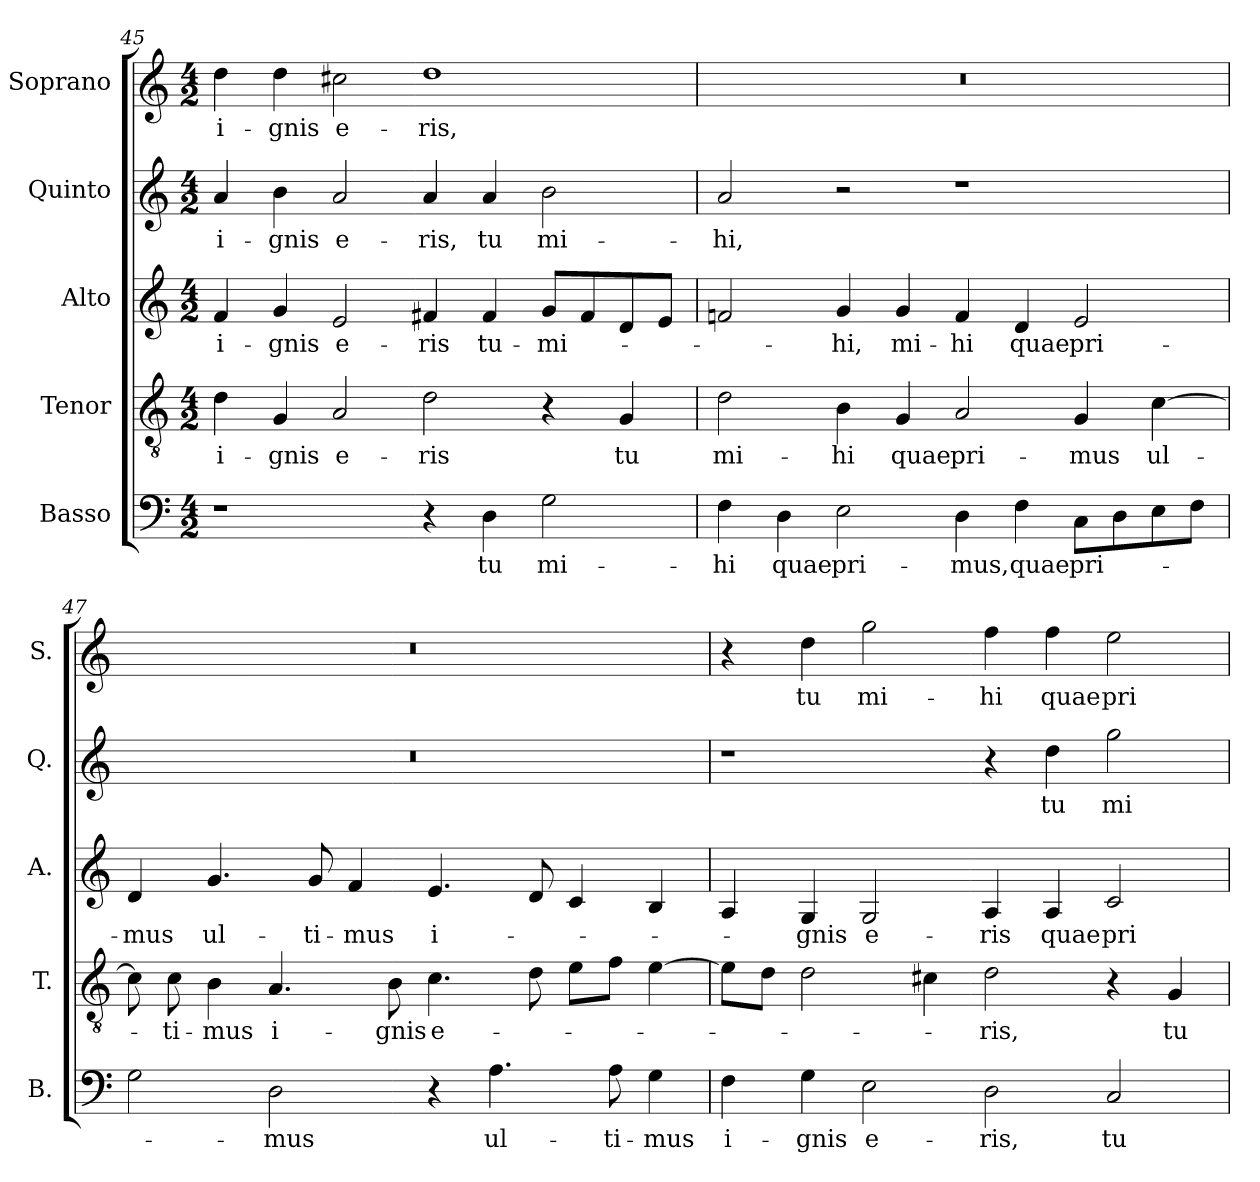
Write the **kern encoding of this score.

**kern	**text	**kern	**text	**kern	**text	**kern	**text	**kern	**text
*part5	*part5	*part4	*part4	*part3	*part3	*part2	*part2	*part1	*part1
*staff5	*staff5	*staff4	*staff4	*staff3	*staff3	*staff2	*staff2	*staff1	*staff1
*I"Basso	*	*I"Tenor	*	*I"Alto	*	*I"Quinto	*	*I"Soprano	*
*I'B.	*	*I'T.	*	*I'A.	*	*I'Q.	*	*I'S.	*
*clefF4	*	*clefGv2	*	*clefG2	*	*clefG2	*	*clefG2	*
*	*	*ITrd7c12	*	*	*	*	*	*	*
*k[]	*	*k[]	*	*k[]	*	*k[]	*	*k[]	*
*C:	*	*C:	*	*C:	*	*C:	*	*C:	*
*M4/2	*	*M4/2	*	*M4/2	*	*M4/2	*	*M4/2	*
=45	=45	=45	=45	=45	=45	=45	=45	=45	=45
!	!	!	!LO:LY:b:color=#000000	!	!	!	!	!	!
!	!	!	!	!	!LO:LY:b:color=#000000	!	!	!	!
!	!	!	!	!	!	!	!LO:LY:b:color=#000000	!	!
!	!	!	!	!	!	!	!	!	!LO:LY:b:color=#000000
1r	.	4Di\	i-	4fi/	i-	4ai/	i-	4ddi\	i-
!	!	!	!LO:LY:b:color=#000000	!	!	!	!	!	!
!	!	!	!	!	!LO:LY:b:color=#000000	!	!	!	!
!	!	!	!	!	!	!	!LO:LY:b:color=#000000	!	!
!	!	!	!	!	!	!	!	!	!LO:LY:b:color=#000000
.	.	4GGi/	-gnis	4gi/	-gnis	4bi\	-gnis	4ddi\	-gnis
!	!	!	!LO:LY:b:color=#000000	!	!	!	!	!	!
!	!	!	!	!	!LO:LY:b:color=#000000	!	!	!	!
!	!	!	!	!	!	!	!LO:LY:b:color=#000000	!	!
!	!	!	!	!	!	!	!	!	!LO:LY:b:color=#000000
.	.	2AAi/	e-	2ei/	e-	2ai/	e-	2cc#Xi\	e-
!	!	!	!LO:LY:b:color=#000000	!	!	!	!	!	!
!	!	!	!	!	!LO:LY:b:color=#000000	!	!	!	!
!	!	!	!	!	!	!	!LO:LY:b:color=#000000	!	!
!	!	!	!	!	!	!	!	!	!LO:LY:b:color=#000000
4r	.	2Di\	-ris	4f#Xi/	-ris	4ai/	-ris,	1ddi	-ris,
!	!LO:LY:b:color=#000000	!	!	!	!	!	!	!	!
!	!	!	!	!	!LO:LY:b:color=#000000	!	!	!	!
!	!	!	!	!	!	!	!LO:LY:b:color=#000000	!	!
4Di\	tu	.	.	4f#i/	tu-	4ai/	tu	.	.
!	!LO:LY:b:color=#000000	!	!	!	!	!	!	!	!
!	!	!	!	!	!LO:LY:b:color=#000000	!	!	!	!
!	!	!	!	!	!	!	!LO:LY:b:color=#000000	!	!
2Gi\	mi-	4r	.	8gi/L	-mi-	2bi\	mi-	.	.
.	.	.	.	8f#i/	.	.	.	.	.
!	!	!	!LO:LY:b:color=#000000	!	!	!	!	!	!
.	.	4GGi/	tu	8di/	.	.	.	.	.
.	.	.	.	8ei/J	.	.	.	.	.
!!LO:LB:g=z
=46	=46	=46	=46	=46	=46	=46	=46	=46	=46
!	!LO:LY:b:color=#000000	!	!	!	!	!	!	!	!
!	!	!	!LO:LY:b:color=#000000	!	!	!	!	!	!
!	!	!	!	!	!	!	!LO:LY:b:color=#000000	!LO:N:vis=1	!
4Fi\	-hi	2Di\	mi-	2fni/	.	2ai/	-hi,	0r	.
!	!LO:LY:b:color=#000000	!	!	!	!	!	!	!	!
4Di\	quae	.	.	.	.	.	.	.	.
!	!LO:LY:b:color=#000000	!	!	!	!	!	!	!	!
!	!	!	!LO:LY:b:color=#000000	!	!	!	!	!	!
!	!	!	!	!	!LO:LY:b:color=#000000	!	!	!	!
2Ei\	pri-	4BBi\	-hi	4gi/	-hi,	2r	.	.	.
!	!	!	!LO:LY:b:color=#000000	!	!	!	!	!	!
!	!	!	!	!	!LO:LY:b:color=#000000	!	!	!	!
.	.	4GGi/	quae	4gi/	mi-	.	.	.	.
!	!LO:LY:b:color=#000000	!	!	!	!	!	!	!	!
!	!	!	!LO:LY:b:color=#000000	!	!	!	!	!	!
!	!	!	!	!	!LO:LY:b:color=#000000	!	!	!	!
4Di\	-mus,	2AAi/	pri-	4fi/	-hi	1r	.	.	.
!	!LO:LY:b:color=#000000	!	!	!	!	!	!	!	!
!	!	!	!	!	!LO:LY:b:color=#000000	!	!	!	!
4Fi\	quae	.	.	4di/	quae	.	.	.	.
!	!LO:LY:b:color=#000000	!	!	!	!	!	!	!	!
!	!	!	!LO:LY:b:color=#000000	!	!	!	!	!	!
!	!	!	!	!	!LO:LY:b:color=#000000	!	!	!	!
8Ci\L	pri-	4GGi/	-mus	2ei/	pri-	.	.	.	.
8Di\	.	.	.	.	.	.	.	.	.
!	!	!	!LO:LY:b:color=#000000	!	!	!	!	!	!
8Ei\	.	[4Ci\	ul-	.	.	.	.	.	.
8Fi\J	.	.	.	.	.	.	.	.	.
=47	=47	=47	=47	=47	=47	=47	=47	=47	=47
!	!	!	!	!	!LO:LY:b:color=#000000	!LO:N:vis=1	!	!LO:N:vis=1	!
2Gi\	.	8Ci\]	.	4di/	-mus	0r	.	0r	.
!	!	!	!LO:LY:b:color=#000000	!	!	!	!	!	!
.	.	8Ci\	-ti-	.	.	.	.	.	.
!	!	!	!LO:LY:b:color=#000000	!	!	!	!	!	!
!	!	!	!	!	!LO:LY:b:color=#000000	!	!	!	!
.	.	4BBi\	-mus	4.gi/	ul-	.	.	.	.
!	!LO:LY:b:color=#000000	!	!	!	!	!	!	!	!
!	!	!	!LO:LY:b:color=#000000	!	!	!	!	!	!
2Di\	-mus	4.AAi/	i-	.	.	.	.	.	.
!	!	!	!	!	!LO:LY:b:color=#000000	!	!	!	!
.	.	.	.	8gi/	-ti-	.	.	.	.
!	!	!	!	!	!LO:LY:b:color=#000000	!	!	!	!
.	.	.	.	4fi/	-mus	.	.	.	.
!	!	!	!LO:LY:b:color=#000000	!	!	!	!	!	!
.	.	8BBi\	-gnis	.	.	.	.	.	.
!	!	!	!LO:LY:b:color=#000000	!	!	!	!	!	!
!	!	!	!	!	!LO:LY:b:color=#000000	!	!	!	!
4r	.	4.Ci\	e-	4.ei/	i-	.	.	.	.
!	!LO:LY:b:color=#000000	!	!	!	!	!	!	!	!
4.Ai\	ul-	.	.	.	.	.	.	.	.
.	.	8Di\	.	8di/	.	.	.	.	.
.	.	8Ei\L	.	4ci/	.	.	.	.	.
!	!LO:LY:b:color=#000000	!	!	!	!	!	!	!	!
8Ai\	-ti-	8Fi\J	.	.	.	.	.	.	.
!	!LO:LY:b:color=#000000	!	!	!	!	!	!	!	!
4Gi\	-mus	[4Ei\	.	4Bi/	.	.	.	.	.
=48	=48	=48	=48	=48	=48	=48	=48	=48	=48
!	!LO:LY:b:color=#000000	!	!	!	!	!	!	!	!
4Fi\	i-	8Ei\L]	.	4Ai/	.	1r	.	4r	.
.	.	8Di\J	.	.	.	.	.	.	.
!	!LO:LY:b:color=#000000	!	!	!	!	!	!	!	!
!	!	!	!	!	!LO:LY:b:color=#000000	!	!	!	!
!	!	!	!	!	!	!	!	!	!LO:LY:b:color=#000000
4Gi\	-gnis	2Di\	.	4Gi/	-gnis	.	.	4ddi\	tu
!	!LO:LY:b:color=#000000	!	!	!	!	!	!	!	!
!	!	!	!	!	!LO:LY:b:color=#000000	!	!	!	!
!	!	!	!	!	!	!	!	!	!LO:LY:b:color=#000000
2Ei\	e-	.	.	2Gi/	e-	.	.	2ggi\	mi-
.	.	4C#Xi\	.	.	.	.	.	.	.
!	!LO:LY:b:color=#000000	!	!	!	!	!	!	!	!
!	!	!	!LO:LY:b:color=#000000	!	!	!	!	!	!
!	!	!	!	!	!LO:LY:b:color=#000000	!	!	!	!
!	!	!	!	!	!	!	!	!	!LO:LY:b:color=#000000
2Di\	-ris,	2Di\	-ris,	4Ai/	-ris	4r	.	4ffi\	-hi
!	!	!	!	!	!LO:LY:b:color=#000000	!	!	!	!
!	!	!	!	!	!	!	!LO:LY:b:color=#000000	!	!
!	!	!	!	!	!	!	!	!	!LO:LY:b:color=#000000
.	.	.	.	4Ai/	quae	4ddi\	tu	4ffi\	quae
!	!LO:LY:b:color=#000000	!	!	!	!	!	!	!	!
!	!	!	!	!	!LO:LY:b:color=#000000	!	!	!	!
!	!	!	!	!	!	!	!LO:LY:b:color=#000000	!	!
!	!	!	!	!	!	!	!	!	!LO:LY:b:color=#000000
2Ci/	tu	4r	.	2ci/	pri-	2ggi\	mi-	2eei\	pri-
!	!	!	!LO:LY:b:color=#000000	!	!	!	!	!	!
.	.	4GGi/	tu	.	.	.	.	.	.
=	=	=	=	=	=	=	=	=	=
*-	*-	*-	*-	*-	*-	*-	*-	*-	*-
